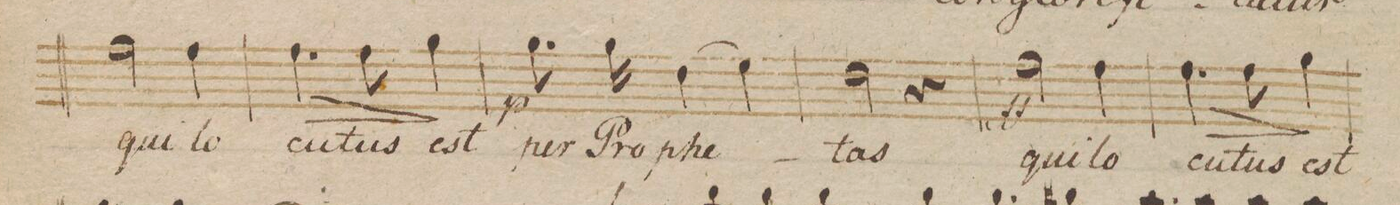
**kern	**text	**dynam
*I"Alto.	*	*
*clefC3	*	*
*k[b-]	*	*
*met(c|)	*	*
*M3/4	*	*
2g\	qui	.
4g\	lo-	.
=184	=184	=184
4.g\	-cu-	>
8g\	-tus	.
4a\	est	]
=185	=185	=185
8.a\	per	p
16a\	Pro-	.
(4e\	-phe-	.
4f\)	.	.
=186	=186	=186
2e\	-tas	.
4r	.	.
=187	=187	=187
2g\	qui	ff
4g\	lo-	.
=188	=188	=188
4.g\	-cu-	>
8g\	-tus	.
4a\	est	]
=189	=189	=189
*-	*-	*-
